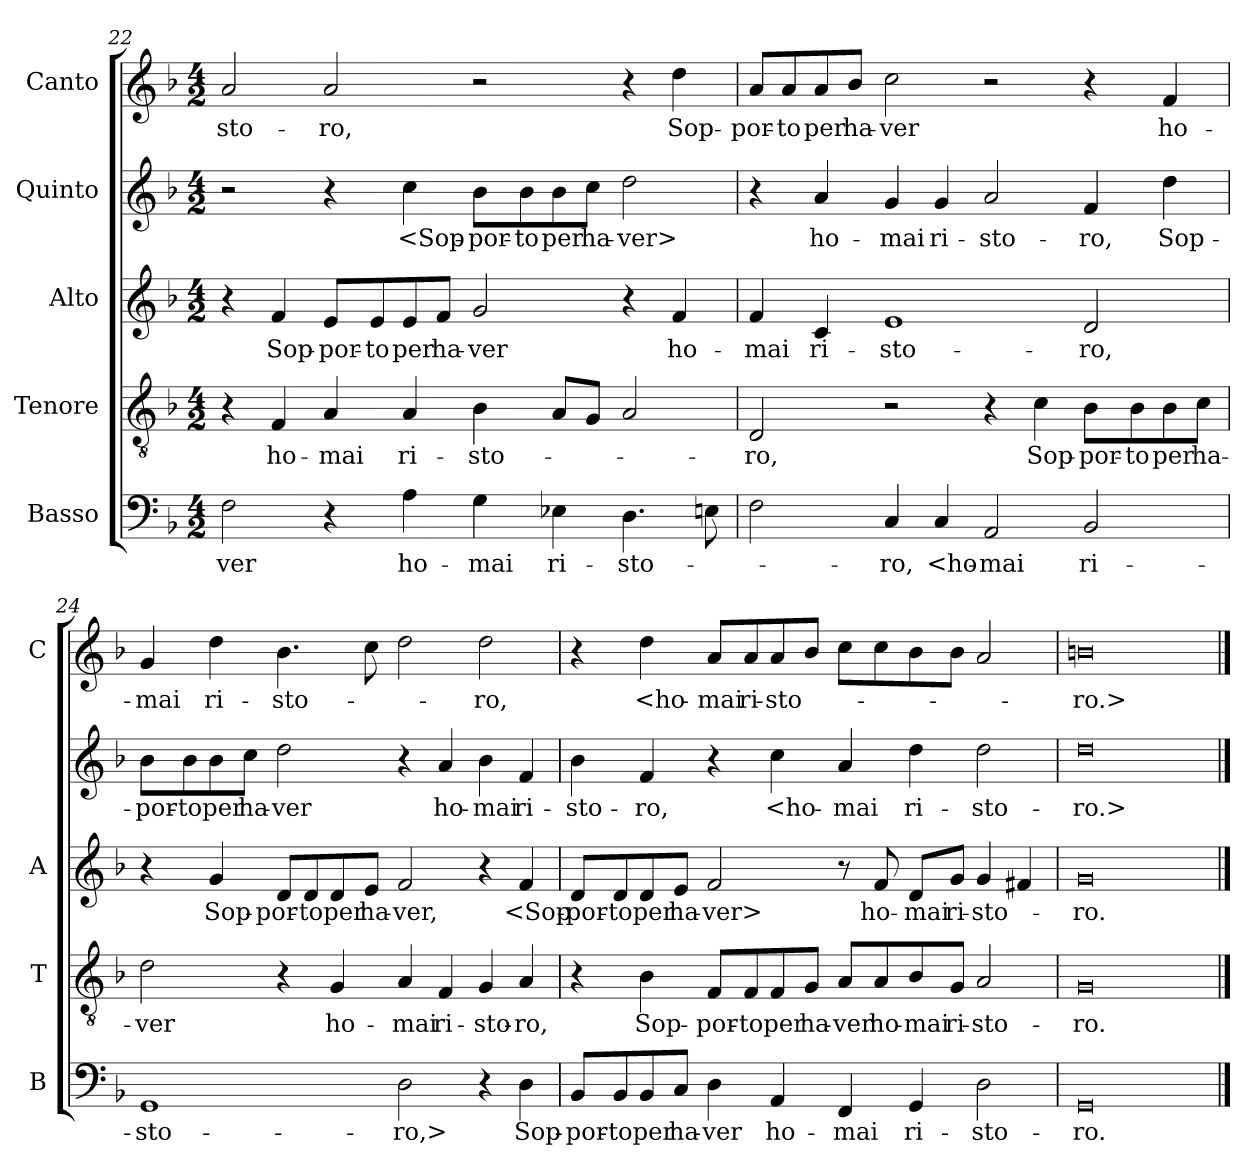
**kern	**text	**kern	**text	**kern	**text	**kern	**text	**kern	**text
*part5	*part5	*part4	*part4	*part3	*part3	*part2	*part2	*part1	*part1
*staff5	*staff5	*staff4	*staff4	*staff3	*staff3	*staff2	*staff2	*staff1	*staff1
*I"Basso	*	*I"Tenore	*	*I"Alto	*	*I"Quinto	*	*I"Canto	*
*I'B	*	*I'T	*	*I'A	*	*	*	*I'C	*
*clefF4	*	*clefGv2	*	*clefG2	*	*clefG2	*	*clefG2	*
*k[b-]	*	*k[b-]	*	*k[b-]	*	*k[b-]	*	*k[b-]	*
*F:	*	*F:	*	*F:	*	*F:	*	*F:	*
*M4/2	*	*M4/2	*	*M4/2	*	*M4/2	*	*M4/2	*
=22	=22	=22	=22	=22	=22	=22	=22	=22	=22
2F	-ver	4r	.	4r	.	2r	.	2a	-sto-
.	.	4F	ho-	4f	Sop-	.	.	.	.
4r	.	4A	-mai	8eL	-por-	4r	.	2a	-ro,
.	.	.	.	8e	-to	.	.	.	.
4A	ho-	4A	ri-	8e	per	4cc	<Sop-	.	.
.	.	.	.	8fJ	ha-	.	.	.	.
4G	-mai	4B-	-sto-	2g	-ver	8b-L	-por-	2r	.
.	.	.	.	.	.	8b-	-to	.	.
4E-X	ri-	8AL	.	.	.	8b-	per	.	.
.	.	8GJ	.	.	.	8ccJ	ha-	.	.
4.D	-sto-	2A	.	4r	.	2dd	-ver>	4r	.
.	.	.	.	4f	ho-	.	.	4dd	Sop-
8En	.	.	.	.	.	.	.	.	.
=23	=23	=23	=23	=23	=23	=23	=23	=23	=23
2F	.	2D	-ro,	4f	-mai	4r	.	8aL	-por-
.	.	.	.	.	.	.	.	8a	-to
.	.	.	.	4c	ri-	4a	ho-	8a	per
.	.	.	.	.	.	.	.	8b-J	ha-
4C	-ro,	2r	.	1e	-sto-	4g	-mai	2cc	-ver
4C	<ho-	.	.	.	.	4g	ri-	.	.
2AA	-mai	4r	.	.	.	2a	-sto-	2r	.
.	.	4c	Sop-	.	.	.	.	.	.
2BB-	ri-	8B-L	-por-	2d	-ro,	4f	-ro,	4r	.
.	.	8B-	-to	.	.	.	.	.	.
.	.	8B-	per	.	.	4dd	Sop-	4f	ho-
.	.	8cJ	ha-	.	.	.	.	.	.
=24	=24	=24	=24	=24	=24	=24	=24	=24	=24
1GG	-sto-	2d	-ver	4r	.	8b-L	-por-	4g	-mai
.	.	.	.	.	.	8b-	-to	.	.
.	.	.	.	4g	Sop-	8b-	per	4dd	ri-
.	.	.	.	.	.	8ccJ	ha-	.	.
.	.	4r	.	8dL	-por-	2dd	-ver	4.b-	-sto-
.	.	.	.	8d	-to	.	.	.	.
.	.	4G	ho-	8d	per	.	.	.	.
.	.	.	.	8eJ	ha-	.	.	8cc	.
2D	-ro,>	4A	-mai	2f	-ver,	4r	.	2dd	.
.	.	4F	ri-	.	.	4a	ho-	.	.
4r	.	4G	-sto-	4r	.	4b-	-mai	2dd	-ro,
4D	Sop-	4A	-ro,	4f	<Sop-	4f	ri-	.	.
=25	=25	=25	=25	=25	=25	=25	=25	=25	=25
8BB-L	-por-	4r	.	8dL	-por-	4b-	-sto-	4r	.
8BB-	-to	.	.	8d	-to	.	.	.	.
8BB-	per	4B-	Sop-	8d	per	4f	-ro,	4dd	<ho-
8CJ	ha-	.	.	8eJ	ha-	.	.	.	.
4D	-ver	8FL	-por-	2f	-ver>	4r	.	8aL	-mai
.	.	8F	-to	.	.	.	.	8a	ri-
4AA	ho-	8F	per	.	.	4cc	<ho-	8a	-sto-
.	.	8GJ	ha-	.	.	.	.	8b-J	.
4FF	-mai	8AL	-ver	8r	.	4a	-mai	8ccL	.
.	.	8A	ho-	8f	ho-	.	.	8cc	.
4GG	ri-	8B-	-mai	8dL	-mai	4dd	ri-	8b-	.
.	.	8GJ	ri-	8gJ	ri-	.	.	8b-J	.
2D	-sto-	2A	-sto-	4g	-sto-	2dd	-sto-	2a	.
.	.	.	.	4f#X	.	.	.	.	.
=26	=26	=26	=26	=26	=26	=26	=26	=26	=26
0GG	-ro.	0G	-ro.	0g	-ro.	0dd	-ro.>	0bn	-ro.>
==	==	==	==	==	==	==	==	==	==
*-	*-	*-	*-	*-	*-	*-	*-	*-	*-
